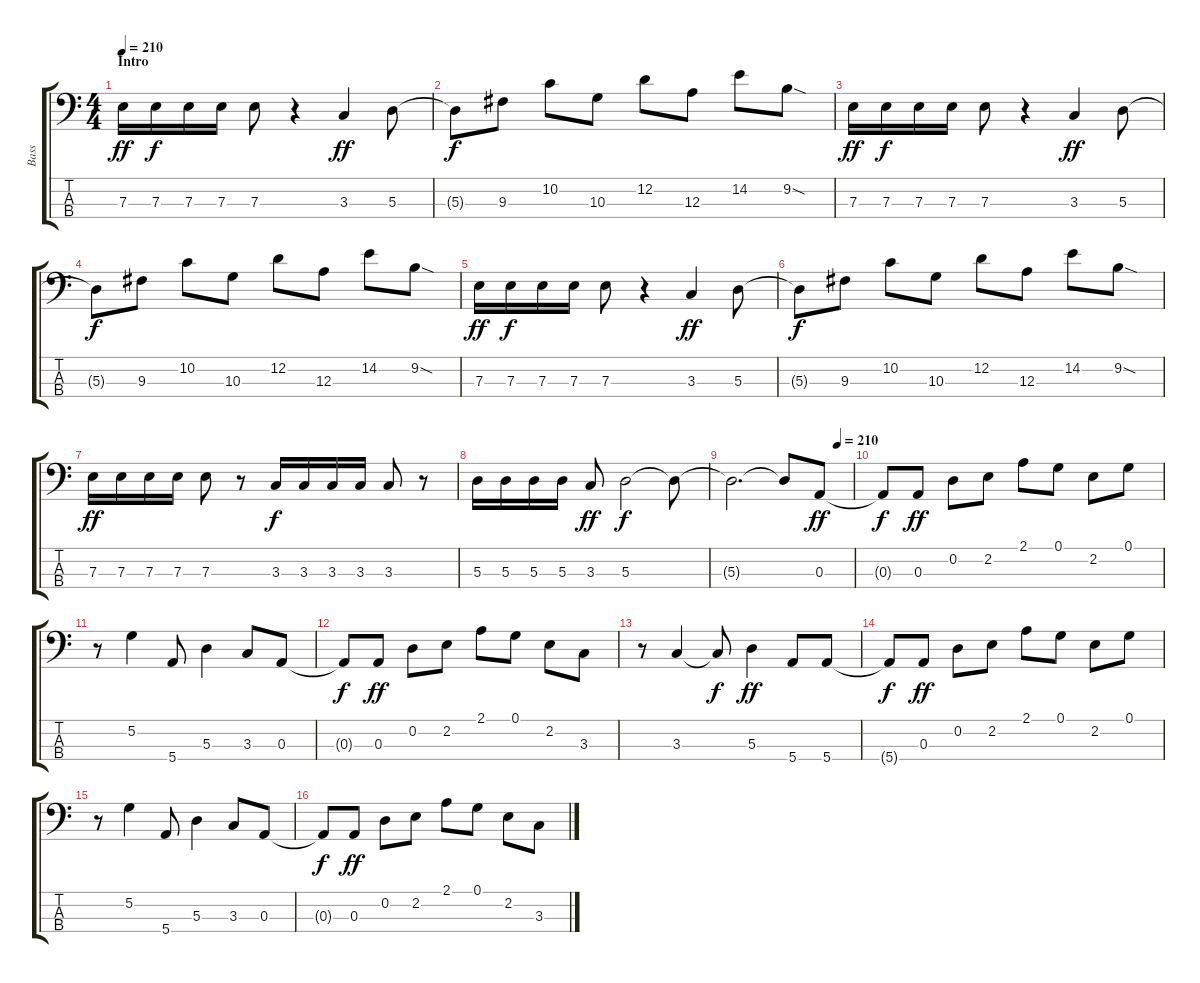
\track ("Bass" "Bass") {instrument electricbassfinger}
\staff {score tabs}
\tuning (G2 D2 A1 E1) {hide}
\ts (4 4)
\section ("" "Intro")
\tempo 210
\tempo 185
\tempo 210
\clef f4
\ks c
7.3.16{dy ff instrument electricbassfinger} 7.3.16{dy f} 7.3.16 7.3.16 7.3.8 r.4 3.3.4{dy ff} 5.3.8 |
5.3{t}.8{dy f} 9.3.8 10.2.8 10.3.8 12.2.8 12.3.8 14.2.8 9.2{sod}.8 |
7.3.16{dy ff} 7.3.16{dy f} 7.3.16 7.3.16 7.3.8 r.4 3.3.4{dy ff} 5.3.8 |
5.3{t}.8{dy f} 9.3.8 10.2.8 10.3.8 12.2.8 12.3.8 14.2.8 9.2{sod}.8 |
7.3.16{dy ff} 7.3.16{dy f} 7.3.16 7.3.16 7.3.8 r.4 3.3.4{dy ff} 5.3.8 |
5.3{t}.8{dy f} 9.3.8 10.2.8 10.3.8 12.2.8 12.3.8 14.2.8 9.2{sod}.8 |
7.3.16{dy ff} 7.3.16 7.3.16 7.3.16 7.3.8 r.8 3.3.16{dy f} 3.3.16 3.3.16 3.3.16 3.3.8 r.8 |
5.3.16 5.3.16 5.3.16 5.3.16 3.3.8{dy ff} 5.3.2{dy f} 5.3{t}.8 |
\tempo (210 0.875)
5.3{t}.2{d} 5.3{t}.8 0.3.8{dy ff} |
0.3{t}.8{dy f} 0.3.8{dy ff} 0.2.8 2.2.8 2.1.8 0.1.8 2.2.8 0.1.8 |
r.8 5.2.4 5.4.8 5.3.4 3.3.8 0.3.8 |
0.3{t}.8{dy f} 0.3.8{dy ff} 0.2.8 2.2.8 2.1.8 0.1.8 2.2.8 3.3.8 |
r.8 3.3.4 3.3{t}.8{dy f} 5.3.4{dy ff} 5.4.8 5.4.8 |
5.4{t}.8{dy f} 0.3.8{dy ff} 0.2.8 2.2.8 2.1.8 0.1.8 2.2.8 0.1.8 |
r.8 5.2.4 5.4.8 5.3.4 3.3.8 0.3.8 |
0.3{t}.8{dy f} 0.3.8{dy ff} 0.2.8 2.2.8 2.1.8 0.1.8 2.2.8 3.3.8
